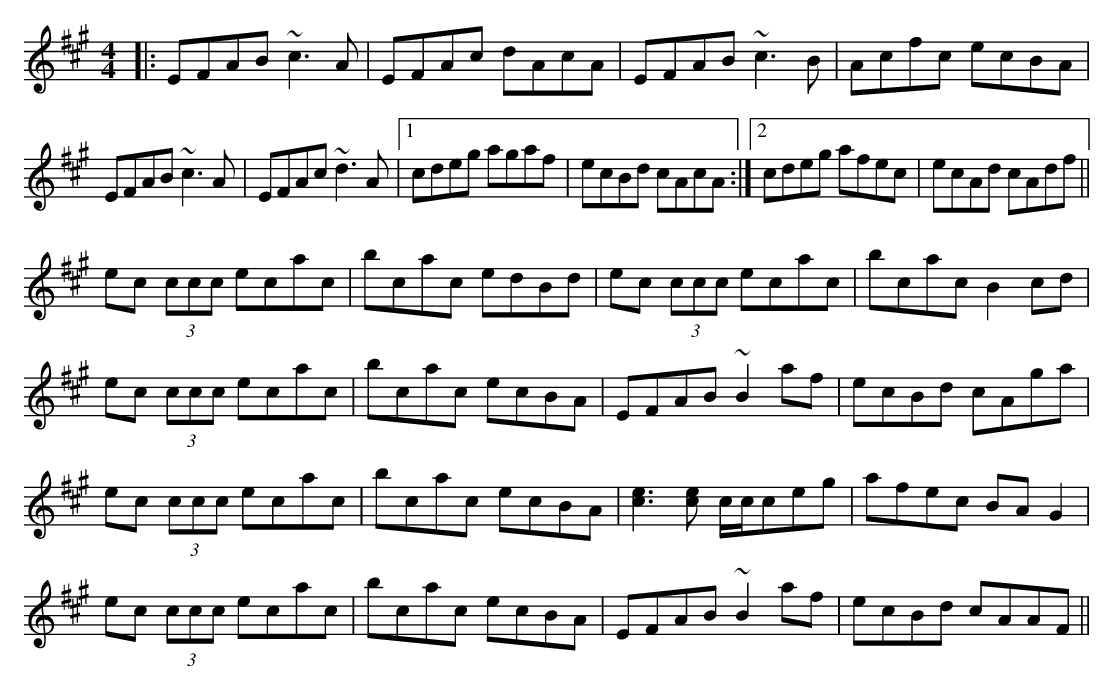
X:1
M:4/4
K:A
|:EFAB ~c3A|EFAc dAcA|EFAB ~c3B|Acfc ecBA|
EFAB ~c3A|EFAc ~d3A|1 cdeg agaf|ecBd cAcA:|2 cdeg afec|ecAd cAdf||
ec (3ccc ecac|bcac edBd|ec (3ccc ecac|bcac B2cd|
ec (3ccc ecac|bcac ecBA|EFAB ~B2af|ecBd cAga|
ec (3ccc ecac|bcac ecBA|[c3e3][ce] c/c/ceg|afec BAG2|
ec (3ccc ecac|bcac ecBA|EFAB ~B2af|ecBd cAAF||
